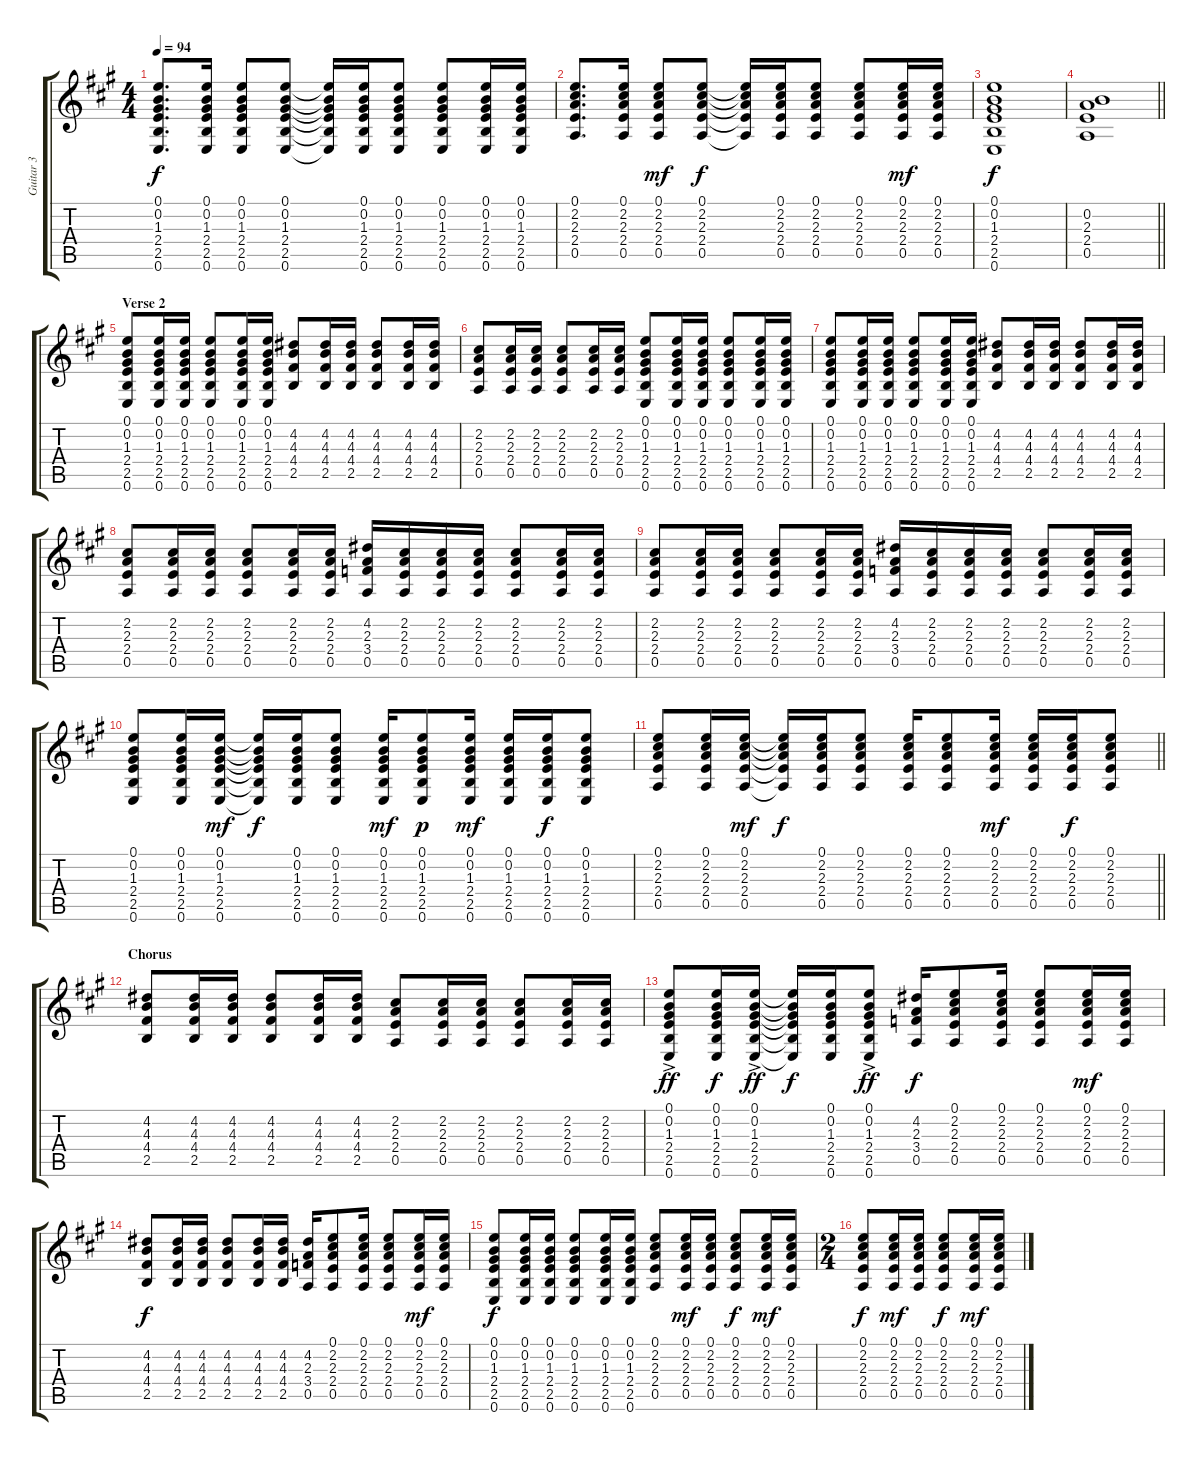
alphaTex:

\track ("Guitar 3" "Guitar 3") {instrument acousticguitarsteel}
\staff {score tabs}
\tuning (E4 B3 G3 D3 A2 E2) {hide}
\ts (4 4)
\tempo 94
\clef g2
\ks a
(0.1 0.2 1.3 2.4 2.5 0.6).8{d dy f} (0.1 0.2 1.3 2.4 2.5 0.6).16 (0.1 0.2 1.3 2.4 2.5 0.6).8 (0.1 0.2 1.3 2.4 2.5 0.6).8 (0.1{t} 0.2{t} 1.3{t} 2.4{t} 2.5{t} 0.6{t}).16 (0.1 0.2 1.3 2.4 2.5 0.6).16 (0.1 0.2 1.3 2.4 2.5 0.6).8 (0.1 0.2 1.3 2.4 2.5 0.6).8 (0.1 0.2 1.3 2.4 2.5 0.6).16 (0.1 0.2 1.3 2.4 2.5 0.6).16 |
(0.1 2.2 2.3 2.4 0.5).8{d} (0.1 2.2 2.3 2.4 0.5).16 (0.1 2.2 2.3 2.4 0.5).8{dy mf} (0.1 2.2 2.3 2.4 0.5).8{dy f} (0.1{t} 2.2{t} 2.3{t} 2.4{t} 0.5{t}).16 (0.1 2.2 2.3 2.4 0.5).16 (0.1 2.2 2.3 2.4 0.5).8 (0.1 2.2 2.3 2.4 0.5).8 (0.1 2.2 2.3 2.4 0.5).16{dy mf} (0.1 2.2 2.3 2.4 0.5).16 |
(0.1 0.2 1.3 2.4 2.5 0.6).1{dy f} |
\barLineRight lightlight
(0.2 2.3 2.4 0.5).1 |
\section ("" "Verse 2")
(0.1 0.2 1.3 2.4 2.5 0.6).8 (0.1 0.2 1.3 2.4 2.5 0.6).16 (0.1 0.2 1.3 2.4 2.5 0.6).16 (0.1 0.2 1.3 2.4 2.5 0.6).8 (0.1 0.2 1.3 2.4 2.5 0.6).16 (0.1 0.2 1.3 2.4 2.5 0.6).16 (4.2 4.3 4.4 2.5).8 (4.2 4.3 4.4 2.5).16 (4.2 4.3 4.4 2.5).16 (4.2 4.3 4.4 2.5).8 (4.2 4.3 4.4 2.5).16 (4.2 4.3 4.4 2.5).16 |
(2.2 2.3 2.4 0.5).8 (2.2 2.3 2.4 0.5).16 (2.2 2.3 2.4 0.5).16 (2.2 2.3 2.4 0.5).8 (2.2 2.3 2.4 0.5).16 (2.2 2.3 2.4 0.5).16 (0.1 0.2 1.3 2.4 2.5 0.6).8 (0.1 0.2 1.3 2.4 2.5 0.6).16 (0.1 0.2 1.3 2.4 2.5 0.6).16 (0.1 0.2 1.3 2.4 2.5 0.6).8 (0.1 0.2 1.3 2.4 2.5 0.6).16 (0.1 0.2 1.3 2.4 2.5 0.6).16 |
(0.1 0.2 1.3 2.4 2.5 0.6).8 (0.1 0.2 1.3 2.4 2.5 0.6).16 (0.1 0.2 1.3 2.4 2.5 0.6).16 (0.1 0.2 1.3 2.4 2.5 0.6).8 (0.1 0.2 1.3 2.4 2.5 0.6).16 (0.1 0.2 1.3 2.4 2.5 0.6).16 (4.2 4.3 4.4 2.5).8 (4.2 4.3 4.4 2.5).16 (4.2 4.3 4.4 2.5).16 (4.2 4.3 4.4 2.5).8 (4.2 4.3 4.4 2.5).16 (4.2 4.3 4.4 2.5).16 |
(2.2 2.3 2.4 0.5).8 (2.2 2.3 2.4 0.5).16 (2.2 2.3 2.4 0.5).16 (2.2 2.3 2.4 0.5).8 (2.2 2.3 2.4 0.5).16 (2.2 2.3 2.4 0.5).16 (4.2 2.3 3.4 0.5).16 (2.2 2.3 2.4 0.5).16 (2.2 2.3 2.4 0.5).16 (2.2 2.3 2.4 0.5).16 (2.2 2.3 2.4 0.5).8 (2.2 2.3 2.4 0.5).16 (2.2 2.3 2.4 0.5).16 |
(2.2 2.3 2.4 0.5).8 (2.2 2.3 2.4 0.5).16 (2.2 2.3 2.4 0.5).16 (2.2 2.3 2.4 0.5).8 (2.2 2.3 2.4 0.5).16 (2.2 2.3 2.4 0.5).16 (4.2 2.3 3.4 0.5).16 (2.2 2.3 2.4 0.5).16 (2.2 2.3 2.4 0.5).16 (2.2 2.3 2.4 0.5).16 (2.2 2.3 2.4 0.5).8 (2.2 2.3 2.4 0.5).16 (2.2 2.3 2.4 0.5).16 |
(0.1 0.2 1.3 2.4 2.5 0.6).8 (0.1 0.2 1.3 2.4 2.5 0.6).16 (0.1 0.2 1.3 2.4 2.5 0.6).16{dy mf} (0.1{t} 0.2{t} 1.3{t} 2.4{t} 2.5{t} 0.6{t}).16{dy f} (0.1 0.2 1.3 2.4 2.5 0.6).16 (0.1 0.2 1.3 2.4 2.5 0.6).8 (0.1 0.2 1.3 2.4 2.5 0.6).16{dy mf} (0.1 0.2 1.3 2.4 2.5 0.6).8{dy p} (0.1 0.2 1.3 2.4 2.5 0.6).16{dy mf} (0.1 0.2 1.3 2.4 2.5 0.6).16 (0.1 0.2 1.3 2.4 2.5 0.6).16{dy f} (0.1 0.2 1.3 2.4 2.5 0.6).8 |
\barLineRight lightlight
(0.1 2.2 2.3 2.4 0.5).8 (0.1 2.2 2.3 2.4 0.5).16 (0.1 2.2 2.3 2.4 0.5).16{dy mf} (0.1{t} 2.2{t} 2.3{t} 2.4{t} 0.5{t}).16{dy f} (0.1 2.2 2.3 2.4 0.5).16 (0.1 2.2 2.3 2.4 0.5).8 (0.1 2.2 2.3 2.4 0.5).16 (0.1 2.2 2.3 2.4 0.5).8 (0.1 2.2 2.3 2.4 0.5).16{dy mf} (0.1 2.2 2.3 2.4 0.5).16 (0.1 2.2 2.3 2.4 0.5).16{dy f} (0.1 2.2 2.3 2.4 0.5).8 |
\section ("" "Chorus")
(4.2 4.3 4.4 2.5).8 (4.2 4.3 4.4 2.5).16 (4.2 4.3 4.4 2.5).16 (4.2 4.3 4.4 2.5).8 (4.2 4.3 4.4 2.5).16 (4.2 4.3 4.4 2.5).16 (2.2 2.3 2.4 0.5).8 (2.2 2.3 2.4 0.5).16 (2.2 2.3 2.4 0.5).16 (2.2 2.3 2.4 0.5).8 (2.2 2.3 2.4 0.5).16 (2.2 2.3 2.4 0.5).16 |
(0.1{ac} 0.2{ac} 1.3{ac} 2.4{ac} 2.5{ac} 0.6{ac}).8{dy ff} (0.1 0.2 1.3 2.4 2.5 0.6).16{dy f} (0.1{ac} 0.2{ac} 1.3{ac} 2.4{ac} 2.5{ac} 0.6{ac}).16{dy ff} (0.1{t} 0.2{t} 1.3{t} 2.4{t} 2.5{t} 0.6{t}).16{dy f} (0.1 0.2 1.3 2.4 2.5 0.6).16 (0.1{ac} 0.2{ac} 1.3{ac} 2.4{ac} 2.5{ac} 0.6{ac}).8{dy ff} (4.2 2.3 3.4 0.5).16{dy f} (0.1 2.2 2.3 2.4 0.5).8 (0.1 2.2 2.3 2.4 0.5).16 (0.1 2.2 2.3 2.4 0.5).8 (0.1 2.2 2.3 2.4 0.5).16{dy mf} (0.1 2.2 2.3 2.4 0.5).16 |
(4.2 4.3 4.4 2.5).8{dy f} (4.2 4.3 4.4 2.5).16 (4.2 4.3 4.4 2.5).16 (4.2 4.3 4.4 2.5).8 (4.2 4.3 4.4 2.5).16 (4.2 4.3 4.4 2.5).16 (4.2 2.3 3.4 0.5).16 (0.1 2.2 2.3 2.4 0.5).8 (0.1 2.2 2.3 2.4 0.5).16 (0.1 2.2 2.3 2.4 0.5).8 (0.1 2.2 2.3 2.4 0.5).16{dy mf} (0.1 2.2 2.3 2.4 0.5).16 |
(0.1 0.2 1.3 2.4 2.5 0.6).8{dy f} (0.1 0.2 1.3 2.4 2.5 0.6).16 (0.1 0.2 1.3 2.4 2.5 0.6).16 (0.1 0.2 1.3 2.4 2.5 0.6).8 (0.1 0.2 1.3 2.4 2.5 0.6).16 (0.1 0.2 1.3 2.4 2.5 0.6).16 (0.1 2.2 2.3 2.4 0.5).8 (0.1 2.2 2.3 2.4 0.5).16{dy mf} (0.1 2.2 2.3 2.4 0.5).16 (0.1 2.2 2.3 2.4 0.5).8{dy f} (0.1 2.2 2.3 2.4 0.5).16{dy mf} (0.1 2.2 2.3 2.4 0.5).16 |
\ts (2 4)
(0.1 2.2 2.3 2.4 0.5).8{dy f} (0.1 2.2 2.3 2.4 0.5).16{dy mf} (0.1 2.2 2.3 2.4 0.5).16 (0.1 2.2 2.3 2.4 0.5).8{dy f} (0.1 2.2 2.3 2.4 0.5).16{dy mf} (0.1 2.2 2.3 2.4 0.5).16
